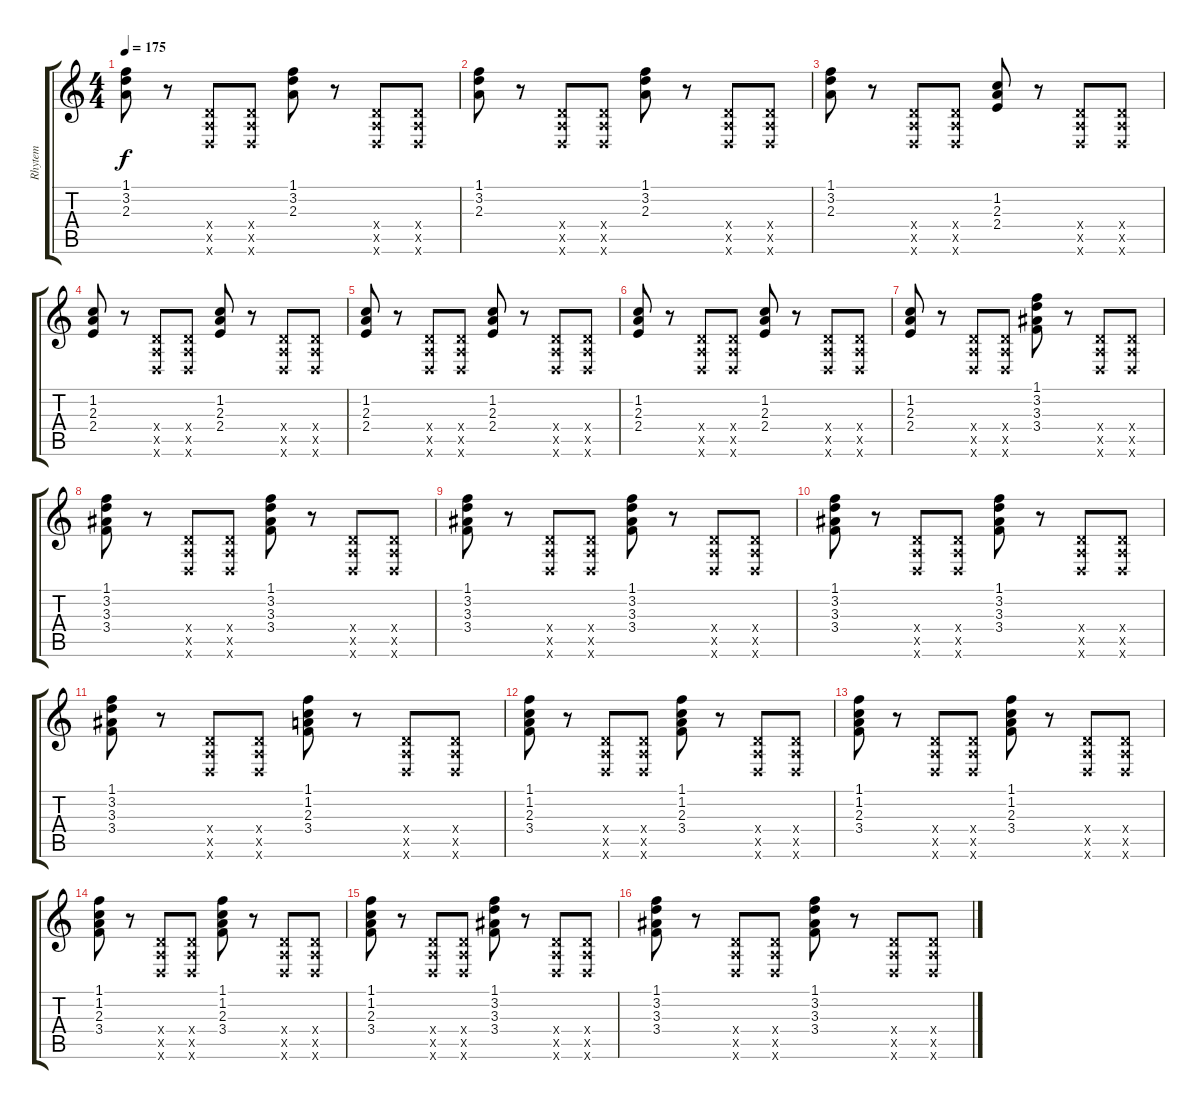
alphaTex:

\track ("Rhytem" "Rhytem") {instrument distortionguitar}
\staff {score tabs}
\tuning (E4 B3 G3 D3 A2 D2) {hide}
\ts (4 4)
\tempo 175
\clef g2
\ks c
(1.1 3.2 2.3).8{dy f} r.8 (0.4{x} 0.5{x} 0.6{x}).8 (0.4{x} 0.5{x} 0.6{x}).8 (1.1 3.2 2.3).8 r.8 (0.4{x} 0.5{x} 0.6{x}).8 (0.4{x} 0.5{x} 0.6{x}).8 |
(1.1 3.2 2.3).8 r.8 (0.4{x} 0.5{x} 0.6{x}).8 (0.4{x} 0.5{x} 0.6{x}).8 (1.1 3.2 2.3).8 r.8 (0.4{x} 0.5{x} 0.6{x}).8 (0.4{x} 0.5{x} 0.6{x}).8 |
(1.1 3.2 2.3).8 r.8 (0.4{x} 0.5{x} 0.6{x}).8 (0.4{x} 0.5{x} 0.6{x}).8 (1.2 2.3 2.4).8 r.8 (0.4{x} 0.5{x} 0.6{x}).8 (0.4{x} 0.5{x} 0.6{x}).8 |
(1.2 2.3 2.4).8 r.8 (0.4{x} 0.5{x} 0.6{x}).8 (0.4{x} 0.5{x} 0.6{x}).8 (1.2 2.3 2.4).8 r.8 (0.4{x} 0.5{x} 0.6{x}).8 (0.4{x} 0.5{x} 0.6{x}).8 |
(1.2 2.3 2.4).8 r.8 (0.4{x} 0.5{x} 0.6{x}).8 (0.4{x} 0.5{x} 0.6{x}).8 (1.2 2.3 2.4).8 r.8 (0.4{x} 0.5{x} 0.6{x}).8 (0.4{x} 0.5{x} 0.6{x}).8 |
(1.2 2.3 2.4).8 r.8 (0.4{x} 0.5{x} 0.6{x}).8 (0.4{x} 0.5{x} 0.6{x}).8 (1.2 2.3 2.4).8 r.8 (0.4{x} 0.5{x} 0.6{x}).8 (0.4{x} 0.5{x} 0.6{x}).8 |
(1.2 2.3 2.4).8 r.8 (0.4{x} 0.5{x} 0.6{x}).8 (0.4{x} 0.5{x} 0.6{x}).8 (1.1 3.2 3.3 3.4).8 r.8 (0.4{x} 0.5{x} 0.6{x}).8 (0.4{x} 0.5{x} 0.6{x}).8 |
(1.1 3.2 3.3 3.4).8 r.8 (0.4{x} 0.5{x} 0.6{x}).8 (0.4{x} 0.5{x} 0.6{x}).8 (1.1 3.2 3.3 3.4).8 r.8 (0.4{x} 0.5{x} 0.6{x}).8 (0.4{x} 0.5{x} 0.6{x}).8 |
(1.1 3.2 3.3 3.4).8 r.8 (0.4{x} 0.5{x} 0.6{x}).8 (0.4{x} 0.5{x} 0.6{x}).8 (1.1 3.2 3.3 3.4).8 r.8 (0.4{x} 0.5{x} 0.6{x}).8 (0.4{x} 0.5{x} 0.6{x}).8 |
(1.1 3.2 3.3 3.4).8 r.8 (0.4{x} 0.5{x} 0.6{x}).8 (0.4{x} 0.5{x} 0.6{x}).8 (1.1 3.2 3.3 3.4).8 r.8 (0.4{x} 0.5{x} 0.6{x}).8 (0.4{x} 0.5{x} 0.6{x}).8 |
(1.1 3.2 3.3 3.4).8 r.8 (0.4{x} 0.5{x} 0.6{x}).8 (0.4{x} 0.5{x} 0.6{x}).8 (1.1 1.2 2.3 3.4).8 r.8 (0.4{x} 0.5{x} 0.6{x}).8 (0.4{x} 0.5{x} 0.6{x}).8 |
(1.1 1.2 2.3 3.4).8 r.8 (0.4{x} 0.5{x} 0.6{x}).8 (0.4{x} 0.5{x} 0.6{x}).8 (1.1 1.2 2.3 3.4).8 r.8 (0.4{x} 0.5{x} 0.6{x}).8 (0.4{x} 0.5{x} 0.6{x}).8 |
(1.1 1.2 2.3 3.4).8 r.8 (0.4{x} 0.5{x} 0.6{x}).8 (0.4{x} 0.5{x} 0.6{x}).8 (1.1 1.2 2.3 3.4).8 r.8 (0.4{x} 0.5{x} 0.6{x}).8 (0.4{x} 0.5{x} 0.6{x}).8 |
(1.1 1.2 2.3 3.4).8 r.8 (0.4{x} 0.5{x} 0.6{x}).8 (0.4{x} 0.5{x} 0.6{x}).8 (1.1 1.2 2.3 3.4).8 r.8 (0.4{x} 0.5{x} 0.6{x}).8 (0.4{x} 0.5{x} 0.6{x}).8 |
(1.1 1.2 2.3 3.4).8 r.8 (0.4{x} 0.5{x} 0.6{x}).8 (0.4{x} 0.5{x} 0.6{x}).8 (1.1 3.2 3.3 3.4).8 r.8 (0.4{x} 0.5{x} 0.6{x}).8 (0.4{x} 0.5{x} 0.6{x}).8 |
(1.1 3.2 3.3 3.4).8 r.8 (0.4{x} 0.5{x} 0.6{x}).8 (0.4{x} 0.5{x} 0.6{x}).8 (1.1 3.2 3.3 3.4).8 r.8 (0.4{x} 0.5{x} 0.6{x}).8 (0.4{x} 0.5{x} 0.6{x}).8
